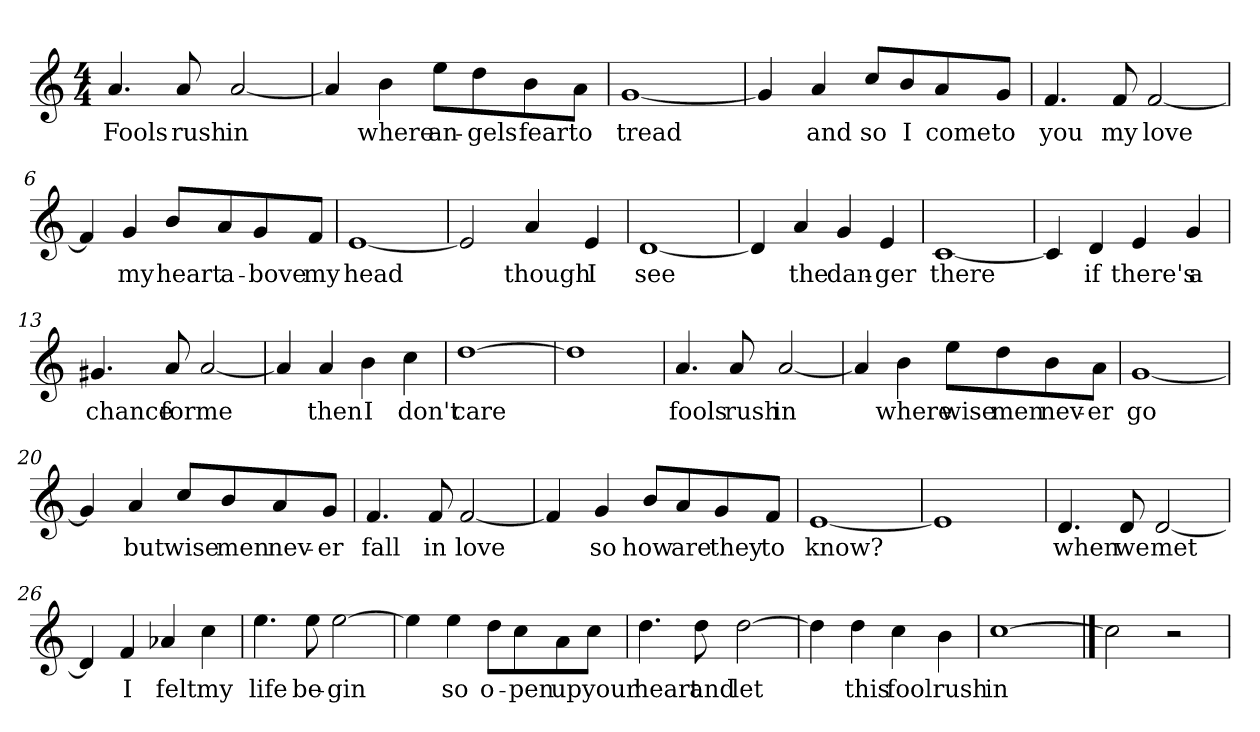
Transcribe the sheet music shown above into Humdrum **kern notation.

**kern	**text
*part1	*part1
*staff1	*staff1
*clefG2	*
*k[]	*
*C:	*
*M4/4	*
=1	=1
4.a/	Fools
8a/	rush
[2a/	in
=2	=2
4a/]	.
4b\	where
8ee\L	an-
8dd\	-gels
8b\	fear
8a\J	to
=3	=3
[1g	tread
=4	=4
4g/]	.
4a/	and
8cc/L	so
8b/	I
8a/	come
8g/J	to
!!LO:LB:g=z
=5	=5
4.f/	you
8f/	my
[2f/	love
=6	=6
4f/]	.
4g/	my
8b/L	heart
8a/	a-
8g/	-bove
8f/J	my
=7	=7
[1e	head
=8	=8
2e/]	.
4a/	though
4e/	I
=9	=9
[1d	see
!!LO:LB:g=z
=10	=10
4d/]	.
4a/	the
4g/	dan-
4e/	-ger
=11	=11
[1c	there
=12	=12
4c/]	.
4d/	if
4e/	there's
4g/	a
=13	=13
4.g#X/	chance
8a/	for
[2a/	me
=14	=14
4a/]	.
4a/	then
4b\	I
4cc\	don't
=15	=15
[1dd	care
!!LO:LB:g=z
=16	=16
1dd]	.
=17	=17
4.a/	fools
8a/	rush
[2a/	in
=18	=18
4a/]	.
4b\	where
8ee\L	wise
8dd\	men
8b\	nev-
8a\J	-er
=19	=19
[1g	go
=20	=20
4g/]	.
4a/	but
8cc/L	wise
8b/	men
8a/	nev-
8g/J	-er
!!LO:LB:g=z
=21	=21
4.f/	fall
8f/	in
[2f/	love
=22	=22
4f/]	.
4g/	so
8b/L	how
8a/	are
8g/	they
8f/J	to
=23	=23
[1e	know?
=24	=24
1e]	.
=25	=25
4.d/	when
8d/	we
[2d/	met
=26	=26
4d/]	.
4f/	I
4a-X/	felt
4cc\	my
!!LO:LB:g=z
=27	=27
4.ee\	life
8ee\	be-
[2ee\	-gin
=28	=28
4ee\]	.
4ee\	so
8dd\L	o-
8cc\	-pen
8a\	up
8cc\J	your
=29	=29
4.dd\	heart
8dd\	and
[2dd\	let
=30	=30
4dd\]	.
4dd\	this
4cc\	fool
4b\	rush
=31	=31
[1cc	in
==32	==32
2cc\]	.
2r	.
=	=
*-	*-
